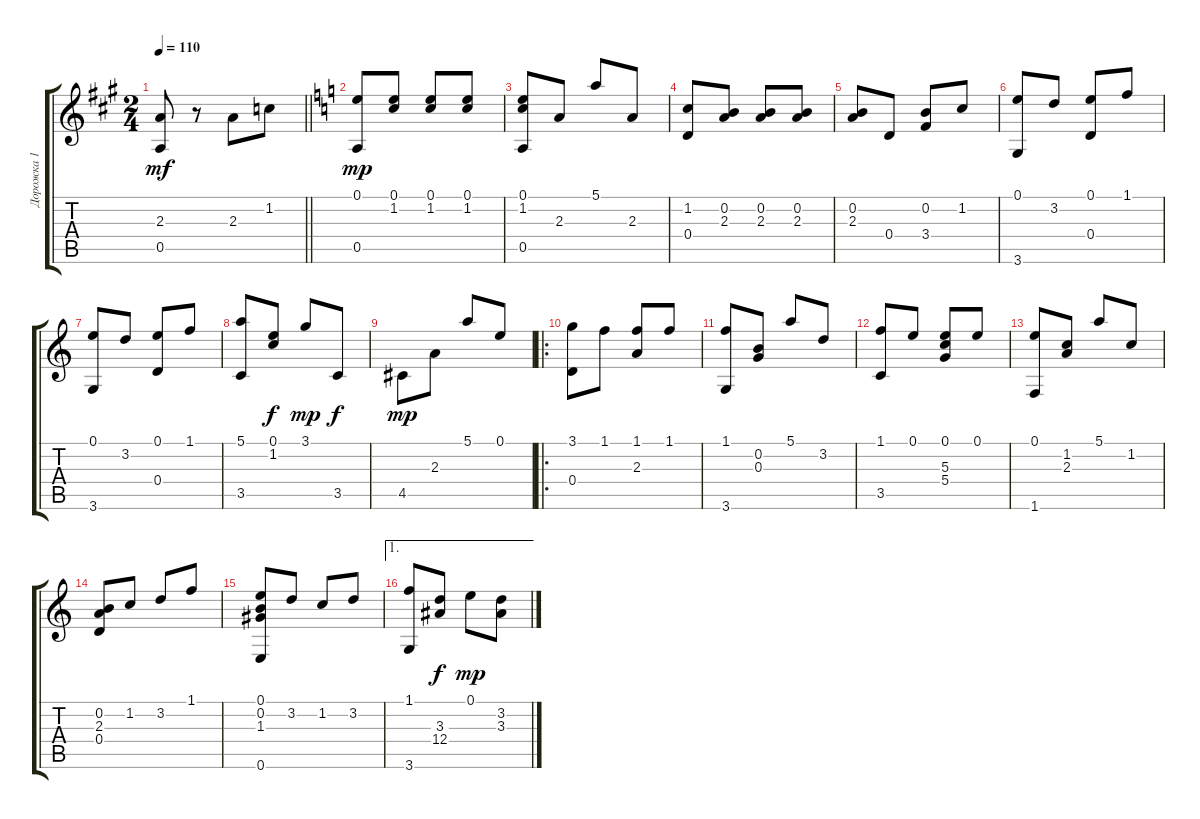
\track ("Дорожка 1" "Дорожка 1") {instrument acousticguitarnylon}
\staff {score tabs}
\tuning (E4 B3 G3 D3 A2 E2) {hide}
\ts (2 4)
\tempo 110
\clef g2
\barLineRight lightlight
\ks a
(2.3{t} 0.5).8{dy mf} r.8 2.3.8 1.2.8 |
\ks c
(0.1 0.5).8{dy mp beam Up} (0.1 1.2).8{beam Up} (0.1 1.2).8{beam Up} (0.1 1.2).8{beam Up} |
(0.1 1.2 0.5).8 2.3.8 5.1.8{beam Up} 2.3.8{beam Up} |
(1.2 0.4).8 (0.2 2.3).8 (0.2 2.3).8 (0.2 2.3).8 |
(0.2 2.3).8 0.4.8 (0.2 3.4).8 1.2.8 |
(0.1 3.6).8{beam Up} 3.2.8{beam Up} (0.1 0.4).8{beam Up} 1.1.8{beam Up} |
(0.1 3.6).8{beam Up} 3.2.8{beam Up} (0.1 0.4).8{beam Up} 1.1.8{beam Up} |
(5.1 3.5).8{beam Up} (0.1 1.2).8{dy f beam Up} 3.1.8{dy mp beam Up} 3.5.8{dy f beam Up} |
4.5.8{dy mp beam Down} 2.3.8{beam Down} 5.1.8{beam Up} 0.1.8{beam Up} |
\ro
(3.1 0.4).8 1.1.8 (1.1 2.3).8{beam Up} 1.1.8{beam Up} |
(1.1 3.6).8 (0.2 0.3).8 5.1.8{beam Up} 3.2.8{beam Up} |
(1.1 3.5).8{beam Up} 0.1.8{beam Up} (0.1 5.3 5.4).8{beam Up} 0.1.8{beam Up} |
(0.1 1.6).8 (1.2 2.3).8 5.1.8{beam Up} 1.2.8{beam Up} |
(0.2 2.3 0.4).8{beam Up} 1.2.8{beam Up} 3.2.8{beam Up} 1.1.8{beam Up} |
(0.1 0.2 1.3 0.6).8{beam Up} 3.2.8{beam Up} 1.2.8{beam Up} 3.2.8{beam Up} |
\ae 1
(1.1 3.6).8 (3.3 12.4).8{dy f} 0.1.8{dy mp} (3.2 3.3).8
